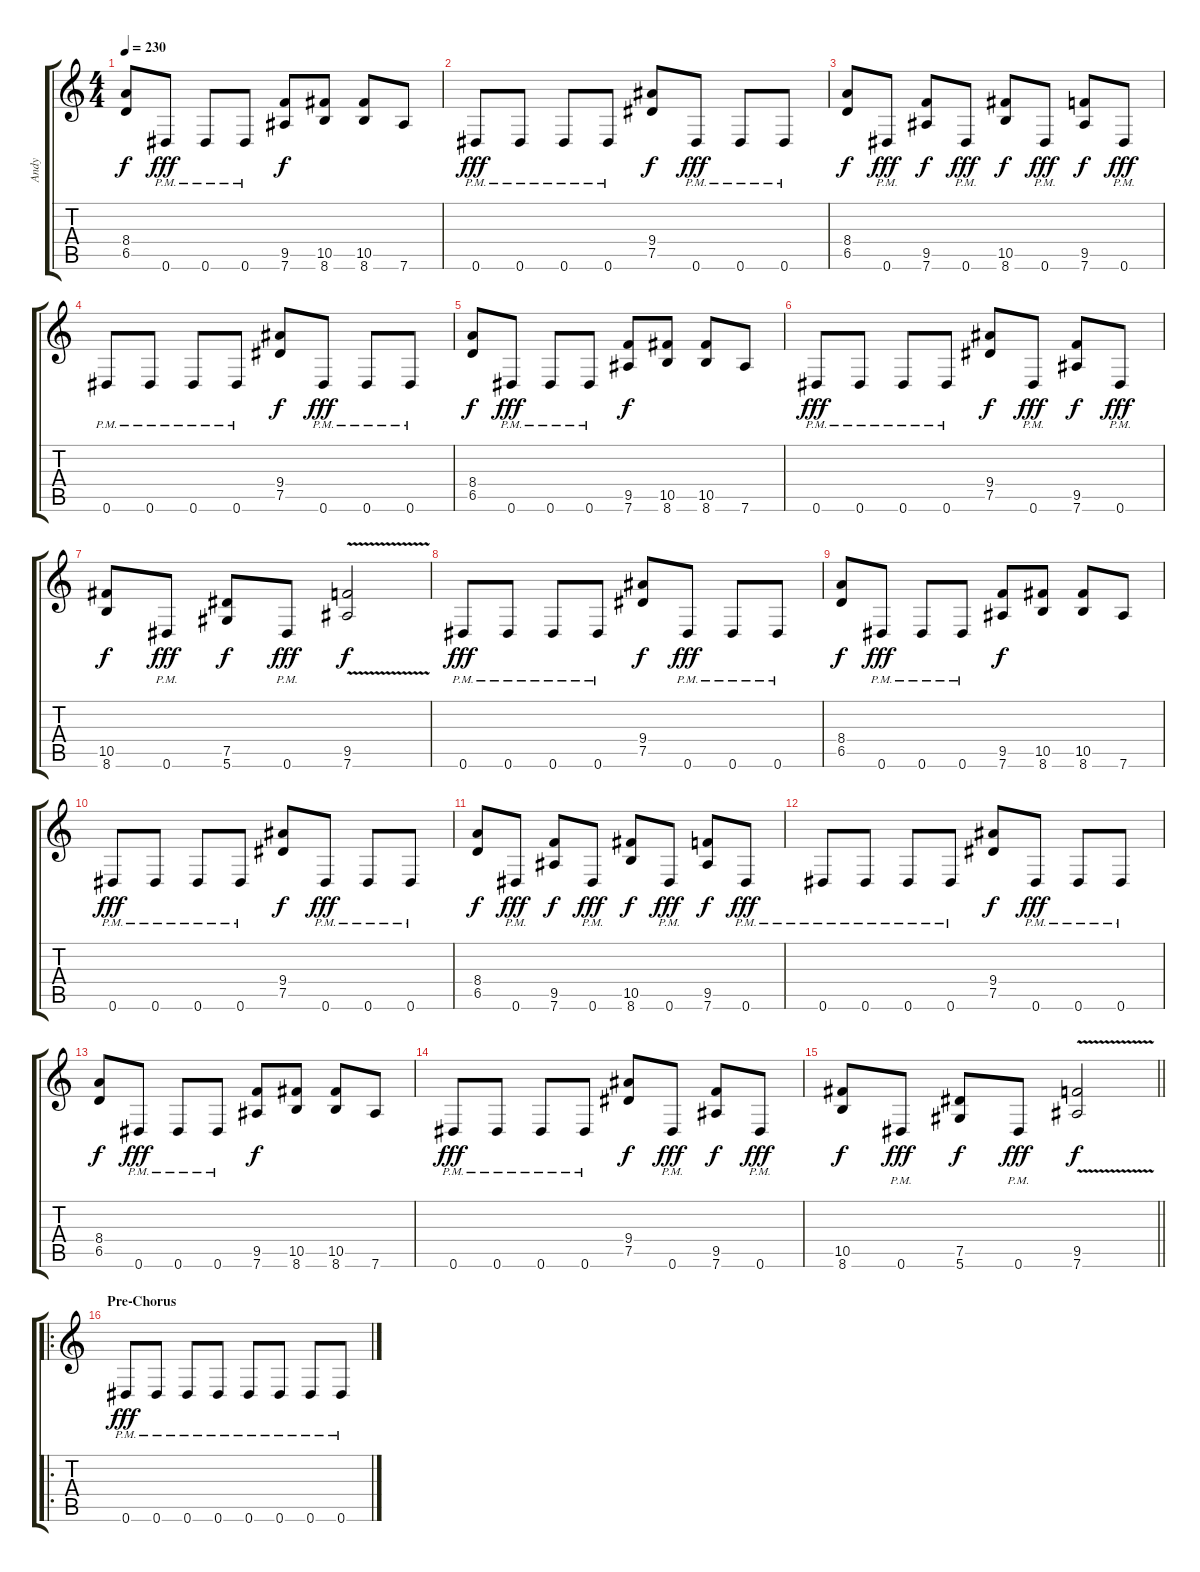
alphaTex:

\track ("Andy" "Andy") {instrument distortionguitar}
\staff {score tabs}
\tuning (Eb4 Bb3 Gb3 Db3 Ab2 Eb2) {hide}
\ts (4 4)
\tempo 230
\clef g2
\ks c
(8.4 6.5).8{dy f} 0.6{pm}.8{dy fff} 0.6{pm}.8 0.6{pm}.8 (9.5 7.6).8{dy f} (10.5 8.6).8 (10.5 8.6).8 7.6.8 |
0.6{pm}.8{dy fff} 0.6{pm}.8 0.6{pm}.8 0.6{pm}.8 (9.4 7.5).8{dy f} 0.6{pm}.8{dy fff} 0.6{pm}.8 0.6{pm}.8 |
(8.4 6.5).8{dy f} 0.6{pm}.8{dy fff} (9.5 7.6).8{dy f} 0.6{pm}.8{dy fff} (10.5 8.6).8{dy f} 0.6{pm}.8{dy fff} (9.5 7.6).8{dy f} 0.6{pm}.8{dy fff} |
0.6{pm}.8 0.6{pm}.8 0.6{pm}.8 0.6{pm}.8 (9.4 7.5).8{dy f} 0.6{pm}.8{dy fff} 0.6{pm}.8 0.6{pm}.8 |
(8.4 6.5).8{dy f} 0.6{pm}.8{dy fff} 0.6{pm}.8 0.6{pm}.8 (9.5 7.6).8{dy f} (10.5 8.6).8 (10.5 8.6).8 7.6.8 |
0.6{pm}.8{dy fff} 0.6{pm}.8 0.6{pm}.8 0.6{pm}.8 (9.4 7.5).8{dy f} 0.6{pm}.8{dy fff} (9.5 7.6).8{dy f} 0.6{pm}.8{dy fff} |
(10.5 8.6).8{dy f} 0.6{pm}.8{dy fff} (7.5 5.6).8{dy f} 0.6{pm}.8{dy fff} (9.5{v} 7.6{v}).2{dy f} |
0.6{pm}.8{dy fff} 0.6{pm}.8 0.6{pm}.8 0.6{pm}.8 (9.4 7.5).8{dy f} 0.6{pm}.8{dy fff} 0.6{pm}.8 0.6{pm}.8 |
(8.4 6.5).8{dy f} 0.6{pm}.8{dy fff} 0.6{pm}.8 0.6{pm}.8 (9.5 7.6).8{dy f} (10.5 8.6).8 (10.5 8.6).8 7.6.8 |
0.6{pm}.8{dy fff} 0.6{pm}.8 0.6{pm}.8 0.6{pm}.8 (9.4 7.5).8{dy f} 0.6{pm}.8{dy fff} 0.6{pm}.8 0.6{pm}.8 |
(8.4 6.5).8{dy f} 0.6{pm}.8{dy fff} (9.5 7.6).8{dy f} 0.6{pm}.8{dy fff} (10.5 8.6).8{dy f} 0.6{pm}.8{dy fff} (9.5 7.6).8{dy f} 0.6{pm}.8{dy fff} |
0.6{pm}.8 0.6{pm}.8 0.6{pm}.8 0.6{pm}.8 (9.4 7.5).8{dy f} 0.6{pm}.8{dy fff} 0.6{pm}.8 0.6{pm}.8 |
(8.4 6.5).8{dy f} 0.6{pm}.8{dy fff} 0.6{pm}.8 0.6{pm}.8 (9.5 7.6).8{dy f} (10.5 8.6).8 (10.5 8.6).8 7.6.8 |
0.6{pm}.8{dy fff} 0.6{pm}.8 0.6{pm}.8 0.6{pm}.8 (9.4 7.5).8{dy f} 0.6{pm}.8{dy fff} (9.5 7.6).8{dy f} 0.6{pm}.8{dy fff} |
\barLineRight lightlight
(10.5 8.6).8{dy f} 0.6{pm}.8{dy fff} (7.5 5.6).8{dy f} 0.6{pm}.8{dy fff} (9.5{v} 7.6{v}).2{dy f} |
\ro
\section ("" "Pre-Chorus")
0.6{pm}.8{dy fff} 0.6{pm}.8 0.6{pm}.8 0.6{pm}.8 0.6{pm}.8 0.6{pm}.8 0.6{pm}.8 0.6{pm}.8
